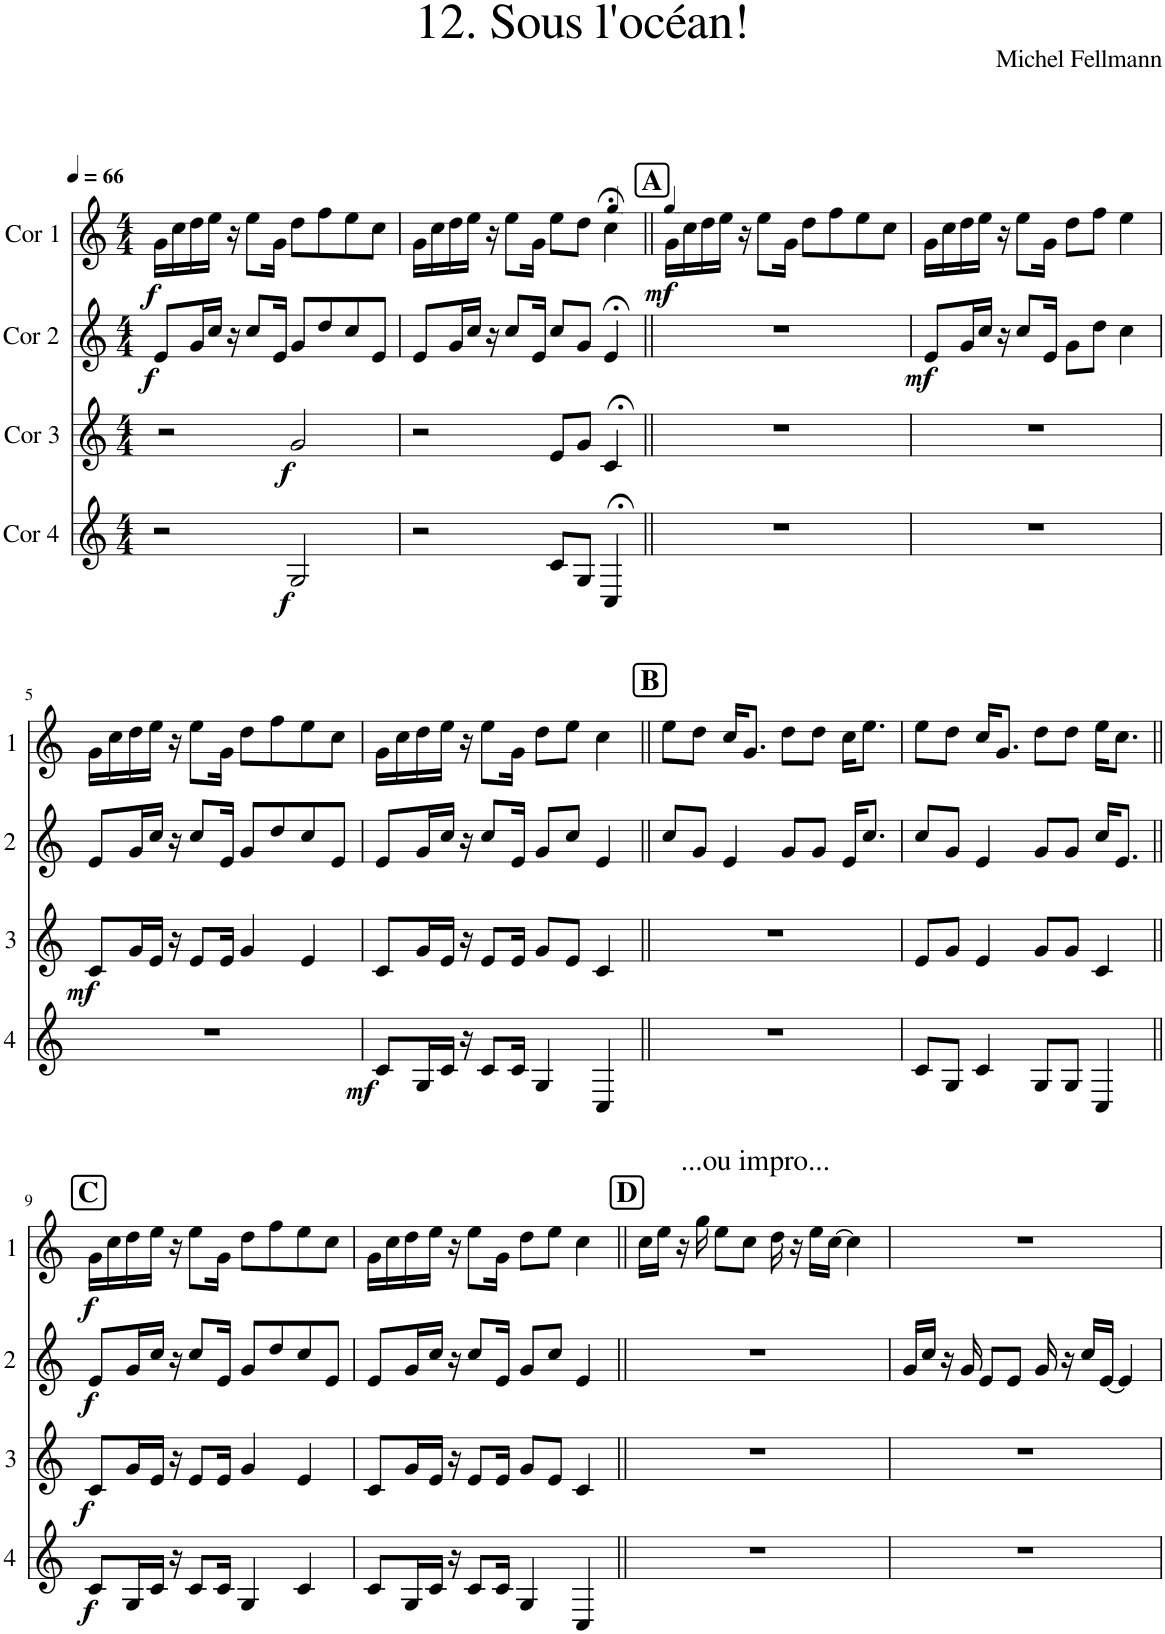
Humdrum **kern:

**kern	**dynam	**kern	**dynam	**kern	**dynam	**kern	**dynam
*part4	*part4	*part3	*part3	*part2	*part2	*part1	*part1
*staff4	*staff4	*staff3	*staff3	*staff2	*staff2	*staff1	*staff1
*I"Cor 4	*	*I"Cor 3	*	*I"Cor 2	*	*I"Cor 1	*
*clefG2	*	*clefG2	*	*clefG2	*	*clefG2	*
*Trd4c7	*	*Trd4c7	*	*Trd4c7	*	*Trd4c7	*
*k[]	*	*k[]	*	*k[]	*	*k[]	*
*M4/4	*	*M4/4	*	*M4/4	*	*M4/4	*
*MM66	*	*MM66	*	*MM66	*	*MM66	*
=1	=1	=1	=1	=1	=1	=1	=1
!	!	!	!	!	!LO:DY:b	!	!LO:DY:b
2r	.	2r	.	8e/L	f	16g\LL	f
.	.	.	.	.	.	16cc\	.
.	.	.	.	16g/L	.	16dd\	.
.	.	.	.	16cc/JJ	.	16ee\JJ	.
.	.	.	.	16r	.	16r	.
.	.	.	.	8cc/L	.	8ee\L	.
.	.	.	.	16e/Jk	.	16g\Jk	.
!	!LO:DY:b	!	!LO:DY:b	!	!	!	!
2G/	f	2g/	f	8g/L	.	8dd\L	.
.	.	.	.	8dd/	.	8ff\	.
.	.	.	.	8cc/	.	8ee\	.
.	.	.	.	8e/J	.	8cc\J	.
=2	=2	=2	=2	=2	=2	=2	=2
2r	.	2r	.	8e/L	.	16g\LL	.
.	.	.	.	.	.	16cc\	.
.	.	.	.	16g/L	.	16dd\	.
.	.	.	.	16cc/JJ	.	16ee\JJ	.
.	.	.	.	16r	.	16r	.
.	.	.	.	8cc/L	.	8ee\L	.
.	.	.	.	16e/Jk	.	16g\Jk	.
8c/L	.	8e/L	.	8cc/L	.	8ee\L	.
8G/J	.	8g/J	.	8g/J	.	8dd\J	.
*	*	*	*	*	*	*MM40	*
4C;</	.	4c;</	.	4e;</	.	4cc;<\	.
=3||	=3||	=3||	=3||	=3||	=3||	=3||	=3||
!!LO:REH:place=s1:a:B:cj:fs=14:t=A
*	*	*	*	*	*	*MM72	*
!	!	!	!	!	!	!	!LO:DY:b
1r	.	1r	.	1r	.	16g\LL	mf
.	.	.	.	.	.	16cc\	.
.	.	.	.	.	.	16dd\	.
.	.	.	.	.	.	16ee\JJ	.
.	.	.	.	.	.	16r	.
.	.	.	.	.	.	8ee\L	.
.	.	.	.	.	.	16g\Jk	.
.	.	.	.	.	.	8dd\L	.
.	.	.	.	.	.	8ff\	.
.	.	.	.	.	.	8ee\	.
.	.	.	.	.	.	8cc\J	.
=4	=4	=4	=4	=4	=4	=4	=4
!	!	!	!	!	!LO:DY:b	!	!
1r	.	1r	.	8e/L	mf	16g\LL	.
.	.	.	.	.	.	16cc\	.
.	.	.	.	16g/L	.	16dd\	.
.	.	.	.	16cc/JJ	.	16ee\JJ	.
.	.	.	.	16r	.	16r	.
.	.	.	.	8cc/L	.	8ee\L	.
.	.	.	.	16e/Jk	.	16g\Jk	.
.	.	.	.	8g\L	.	8dd\L	.
.	.	.	.	8dd\J	.	8ff\J	.
.	.	.	.	4cc\	.	4ee\	.
!!LO:LB:g=z
=5	=5	=5	=5	=5	=5	=5	=5
!	!	!	!LO:DY:b	!	!	!	!
1r	.	8c/L	mf	8e/L	.	16g\LL	.
.	.	.	.	.	.	16cc\	.
.	.	16g/L	.	16g/L	.	16dd\	.
.	.	16e/JJ	.	16cc/JJ	.	16ee\JJ	.
.	.	16r	.	16r	.	16r	.
.	.	8e/L	.	8cc/L	.	8ee\L	.
.	.	16e/Jk	.	16e/Jk	.	16g\Jk	.
.	.	4g/	.	8g/L	.	8dd\L	.
.	.	.	.	8dd/	.	8ff\	.
.	.	4e/	.	8cc/	.	8ee\	.
.	.	.	.	8e/J	.	8cc\J	.
=6	=6	=6	=6	=6	=6	=6	=6
!	!LO:DY:b	!	!	!	!	!	!
8c/L	mf	8c/L	.	8e/L	.	16g\LL	.
.	.	.	.	.	.	16cc\	.
16G/L	.	16g/L	.	16g/L	.	16dd\	.
16c/JJ	.	16e/JJ	.	16cc/JJ	.	16ee\JJ	.
16r	.	16r	.	16r	.	16r	.
8c/L	.	8e/L	.	8cc/L	.	8ee\L	.
16c/Jk	.	16e/Jk	.	16e/Jk	.	16g\Jk	.
4G/	.	8g/L	.	8g/L	.	8dd\L	.
.	.	8e/J	.	8cc/J	.	8ee\J	.
4C/	.	4c/	.	4e/	.	4cc\	.
!!LO:REH:place=s1:a:B:cj:fs=14:t=B
=7||	=7||	=7||	=7||	=7||	=7||	=7||	=7||
1r	.	1r	.	8cc/L	.	8ee\L	.
.	.	.	.	8g/J	.	8dd\J	.
.	.	.	.	4e/	.	16cc/KL	.
.	.	.	.	.	.	8.g/J	.
.	.	.	.	8g/L	.	8dd\L	.
.	.	.	.	8g/J	.	8dd\J	.
.	.	.	.	16e/KL	.	16cc\KL	.
.	.	.	.	8.cc/J	.	8.ee\J	.
=8	=8	=8	=8	=8	=8	=8	=8
8c/L	.	8e/L	.	8cc/L	.	8ee\L	.
8G/J	.	8g/J	.	8g/J	.	8dd\J	.
4c/	.	4e/	.	4e/	.	16cc/KL	.
.	.	.	.	.	.	8.g/J	.
8G/L	.	8g/L	.	8g/L	.	8dd\L	.
8G/J	.	8g/J	.	8g/J	.	8dd\J	.
4C/	.	4c/	.	16cc/KL	.	16ee\KL	.
.	.	.	.	8.e/J	.	8.cc\J	.
!!LO:LB:g=z
!!LO:REH:place=s1:a:B:cj:fs=14:t=C
=9||	=9||	=9||	=9||	=9||	=9||	=9||	=9||
!	!LO:DY:b	!	!LO:DY:b	!	!LO:DY:b	!	!LO:DY:b
8c/L	f	8c/L	f	8e/L	f	16g\LL	f
.	.	.	.	.	.	16cc\	.
16G/L	.	16g/L	.	16g/L	.	16dd\	.
16c/JJ	.	16e/JJ	.	16cc/JJ	.	16ee\JJ	.
16r	.	16r	.	16r	.	16r	.
8c/L	.	8e/L	.	8cc/L	.	8ee\L	.
16c/Jk	.	16e/Jk	.	16e/Jk	.	16g\Jk	.
4G/	.	4g/	.	8g/L	.	8dd\L	.
.	.	.	.	8dd/	.	8ff\	.
4c/	.	4e/	.	8cc/	.	8ee\	.
.	.	.	.	8e/J	.	8cc\J	.
=10	=10	=10	=10	=10	=10	=10	=10
8c/L	.	8c/L	.	8e/L	.	16g\LL	.
.	.	.	.	.	.	16cc\	.
16G/L	.	16g/L	.	16g/L	.	16dd\	.
16c/JJ	.	16e/JJ	.	16cc/JJ	.	16ee\JJ	.
16r	.	16r	.	16r	.	16r	.
8c/L	.	8e/L	.	8cc/L	.	8ee\L	.
16c/Jk	.	16e/Jk	.	16e/Jk	.	16g\Jk	.
4G/	.	8g/L	.	8g/L	.	8dd\L	.
.	.	8e/J	.	8cc/J	.	8ee\J	.
4C/	.	4c/	.	4e/	.	4cc\	.
!!LO:REH:place=s1:a:B:cj:fs=14:t=D
=11||	=11||	=11||	=11||	=11||	=11||	=11||	=11||
!	!	!	!	!	!	!LO:TX:a:t=...ou impro...	!
1r	.	1r	.	1r	.	16cc\LL	.
.	.	.	.	.	.	16ee\JJ	.
.	.	.	.	.	.	16r	.
.	.	.	.	.	.	16gg\	.
.	.	.	.	.	.	8ee\L	.
.	.	.	.	.	.	8cc\J	.
.	.	.	.	.	.	16dd\	.
.	.	.	.	.	.	16r	.
.	.	.	.	.	.	16ee\LL	.
.	.	.	.	.	.	[16cc\JJ	.
.	.	.	.	.	.	4cc\]	.
=12	=12	=12	=12	=12	=12	=12	=12
1r	.	1r	.	16g/LL	.	1r	.
.	.	.	.	16cc/JJ	.	.	.
.	.	.	.	16r	.	.	.
.	.	.	.	16g/	.	.	.
.	.	.	.	8e/L	.	.	.
.	.	.	.	8e/J	.	.	.
.	.	.	.	16g/	.	.	.
.	.	.	.	16r	.	.	.
.	.	.	.	16cc/LL	.	.	.
.	.	.	.	[16e/JJ	.	.	.
.	.	.	.	4e/]	.	.	.
=	=	=	=	=	=	=	=
*-	*-	*-	*-	*-	*-	*-	*-
